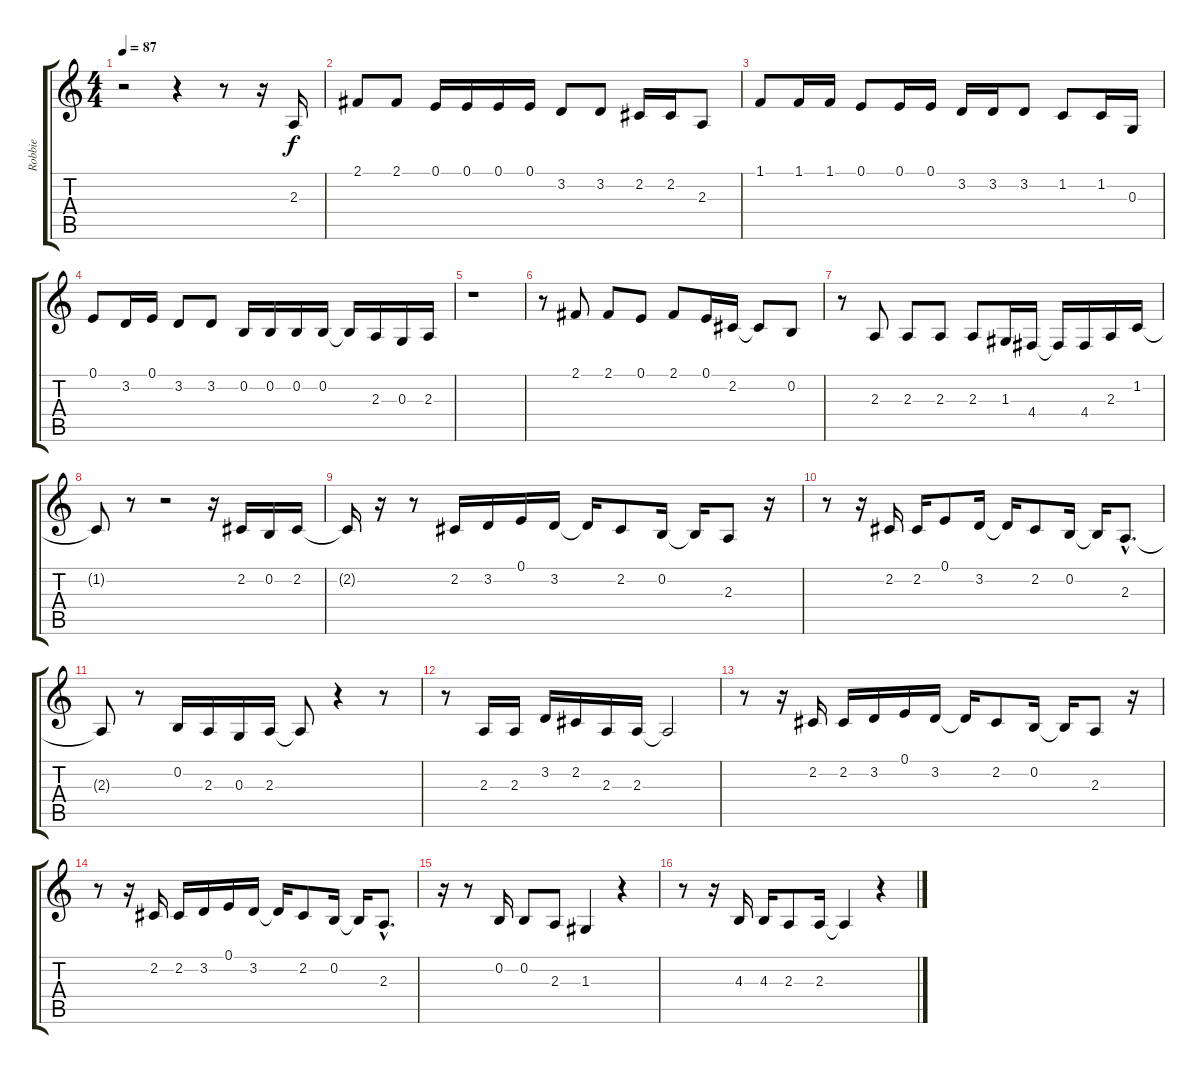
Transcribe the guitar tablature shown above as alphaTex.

\track ("Robbie" "Robbie") {instrument drawbarorgan}
\staff {score tabs}
\tuning (E4 B3 G3 D3 A2 E2) {hide}
\ts (4 4)
\tempo 87
\clef g2
\ks c
r.2{dy f} r.4 r.8 r.16 2.3.16 |
2.1.8 2.1.8 0.1.16 0.1.16 0.1.16 0.1.16 3.2.8 3.2.8 2.2.16 2.2.16 2.3.8 |
1.1.8 1.1.16 1.1.16 0.1.8 0.1.16 0.1.16 3.2.16 3.2.16 3.2.8 1.2.8 1.2.16 0.3.16 |
0.1.8 3.2.16 0.1.16 3.2.8 3.2.8 0.2.16 0.2.16 0.2.16 0.2.16 0.2{t}.16 2.3.16 0.3.16 2.3.16 |
r.1 |
r.8 2.1.8 2.1.8 0.1.8 2.1.8 0.1.16 2.2.16 2.2{t}.8 0.2.8 |
r.8 2.3.8 2.3.8 2.3.8 2.3.8 1.3.16 4.4.16 4.4{t}.16 4.4.16 2.3.16 1.2.16 |
1.2{t}.8 r.8 r.2 r.16 2.2.16 0.2.16 2.2.16 |
2.2{t}.16 r.16 r.8 2.2.16 3.2.16 0.1.16 3.2.16 3.2{t}.16 2.2.8 0.2.16 0.2{t}.16 2.3.8 r.16 |
r.8 r.16 2.2.16 2.2.16 0.1.8 3.2.16 3.2{t}.16 2.2.8 0.2.16 0.2{t}.16 2.3{hac}.8{d} |
2.3{t}.8 r.8 0.2.16 2.3.16 0.3.16 2.3.16 2.3{t}.8 r.4 r.8 |
r.8 2.3.16 2.3.16 3.2.16 2.2.16 2.3.16 2.3.16 2.3{t}.2 |
r.8 r.16 2.2.16 2.2.16 3.2.16 0.1.16 3.2.16 3.2{t}.16 2.2.8 0.2.16 0.2{t}.16 2.3.8 r.16 |
r.8 r.16 2.2.16 2.2.16 3.2.16 0.1.16 3.2.16 3.2{t}.16 2.2.8 0.2.16 0.2{t}.16 2.3{hac}.8{d} |
r.16 r.8 0.2.16 0.2.8 2.3.8 1.3.4 r.4 |
r.8 r.16 4.3.16 4.3.16 2.3.8 2.3.16 2.3{t}.4 r.4
